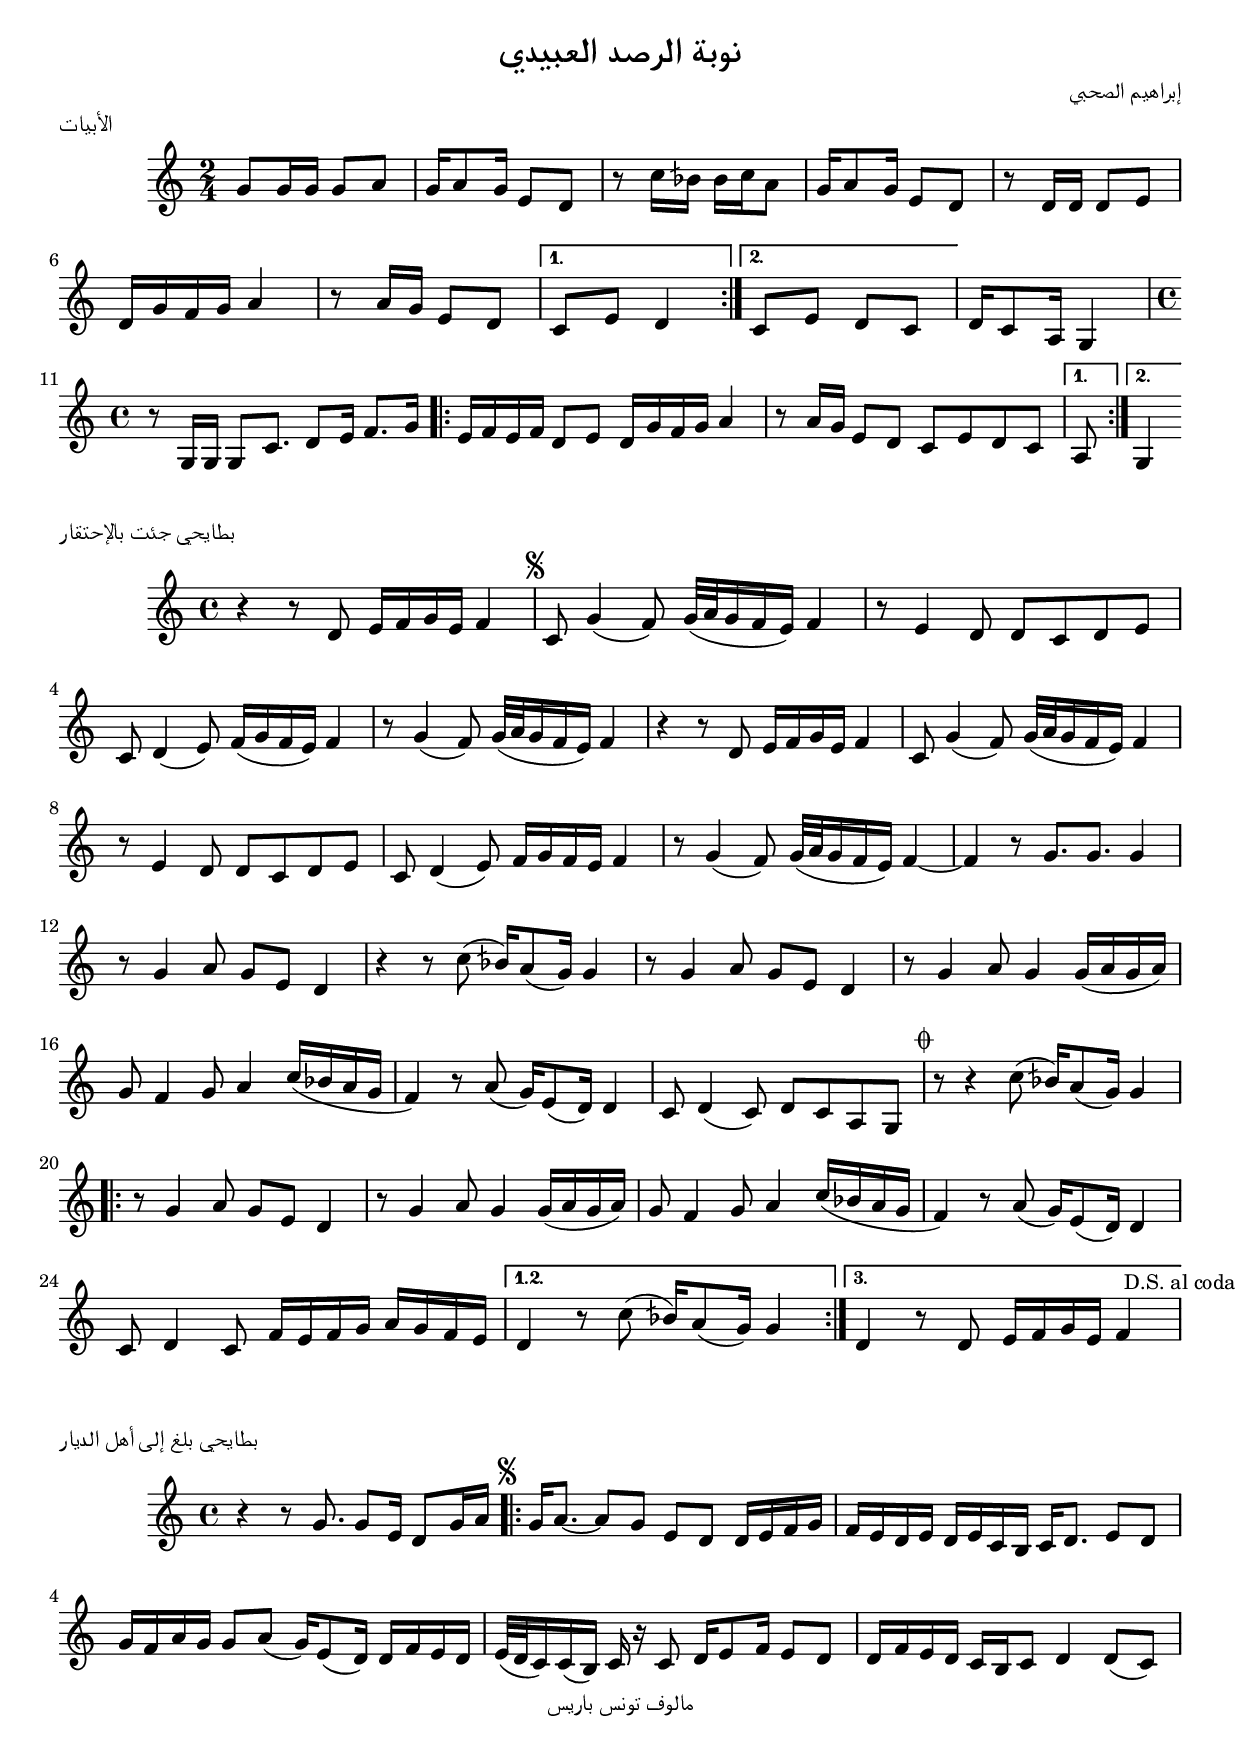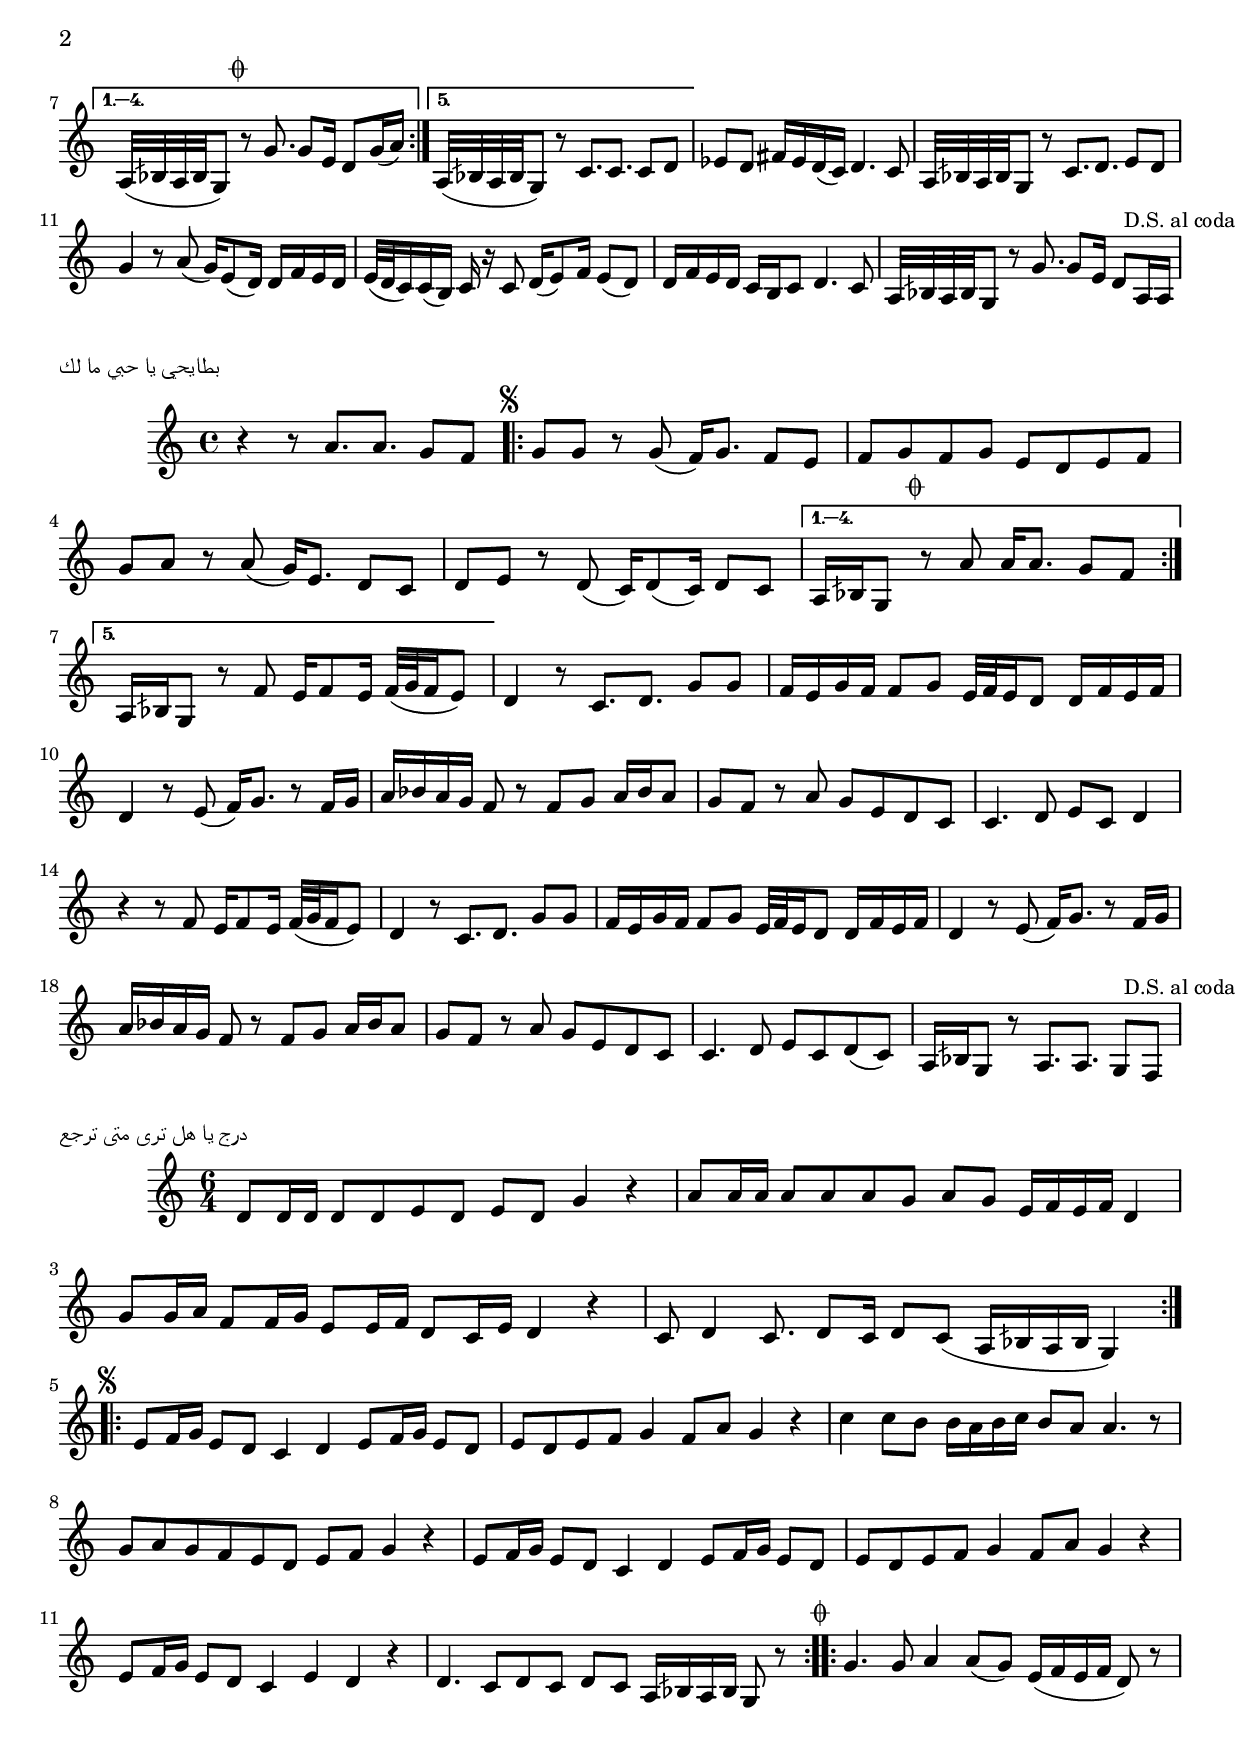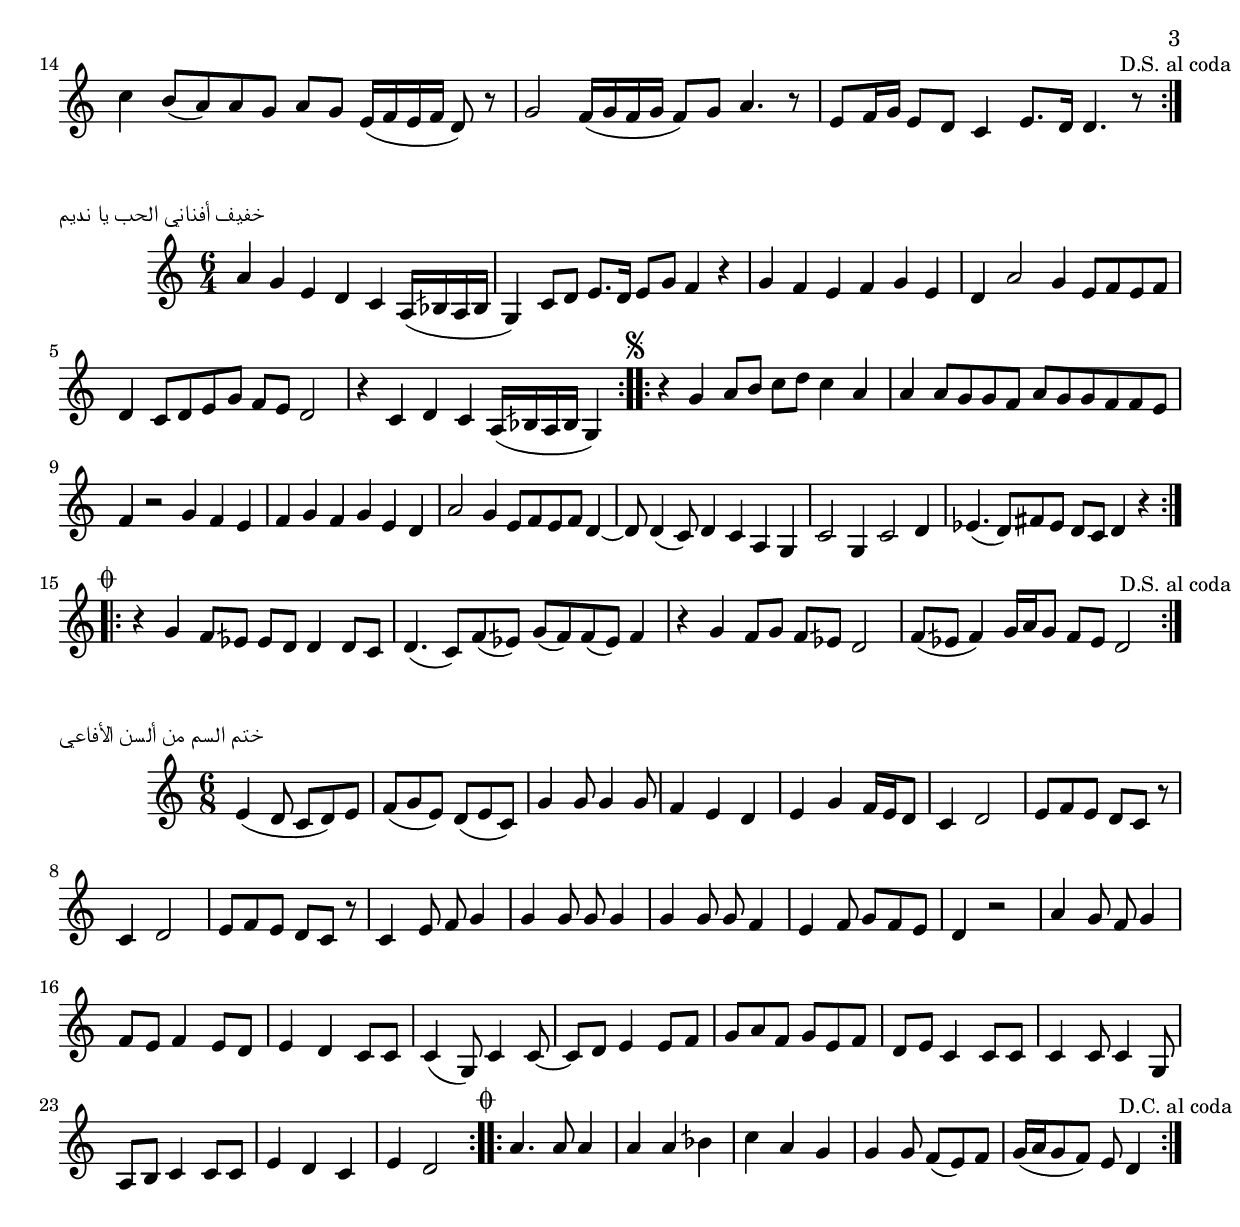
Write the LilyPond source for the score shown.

\language "italiano"
\include "arabic.ly"
\header {
  title = "نوبة الرصد العبيدي"
  composer = "إبراهيم الصحبي"
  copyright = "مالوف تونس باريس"
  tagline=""
}
Coda = {
  \once \override Score.RehearsalMark #'break-visibility = #'#(#f #t #t)
  \mark \markup { \small \musicglyph #"scripts.coda" }
}
DCcoda = {
  \once \override Score.RehearsalMark #'break-visibility = #'#(#t #t #f)
  \mark \markup { \small "D.C. al coda" }
}
DScoda = {
  \once \override Score.RehearsalMark #'break-visibility = #'#(#t #t #f)
  \mark \markup { \small "D.S. al coda" }
}
Segno = {
  \once \override Score.RehearsalMark #'break-visibility = #'#(#f #t #t)
  \mark \markup { \small \musicglyph #"scripts.segno" }
}
draj = \relative do' {
  \time 6/4
  \repeat volta 2
  {
    re8 re16 re re8 re mi re mi re sol4 r |
    la8 la16 la la8 la la sol8 la sol8 mi16 fa mi fa re4 |
    sol8 sol16 la fa8 fa16 sol mi8 mi16 fa re8 do16 mi re4 r |
    do8 re4 do8. re8 do16 re8 do8 (la16 sisb la sisb sol4) |
  }
  \repeat volta 5
  {
    \Segno
    mi'8 fa16 sol mi8 re do4 re mi8 fa16 sol mi8 re |
    mi re mi fa sol4 fa8 la sol4 r |
    do do8 si si16 la si do si8 la la4. r8 |
    sol la sol fa mi re mi fa sol4 r |
    mi8 fa16 sol mi8 re do4 re4 mi8 fa16 sol16 mi8 re |
    mi re mi fa sol4 fa8 la sol4 r |
    mi8 fa16 sol mi8 re do4 mi re r |
    re4. do8 re do re do la16 sisb la sisb sol8 r |
    \Coda
  }
  \repeat volta 3
  {
    sol'4. sol8 la4 la8 (sol) mi16 (fa mi fa re8) r8 |
    do'4 si8 (la) la sol la sol mi16 (fa mi fa re8) r |
    sol2 fa16 (sol fa sol fa8) sol la4. r8 |
    mi8 fa16 sol mi8 re do4 mi8. re16 re4. r8 |
  }
  \DScoda
}
khafif = \relative do'' {
  \time 6/4
  \repeat volta 2
  {
    la4 sol mi re do la16 (sisb la sisb |
    sol4) do8 re mi8. re16 mi8 sol fa4 r |
    sol4 fa mi fa sol mi |
    re la'2 sol4 mi8 fa mi fa |
    re4 do8 re mi sol fa mi re2 |
    r4 do re do la16 (sisb la sisb sol4) |
  }
  \repeat volta 5
  {
    \Segno
    r sol' la8 si do re do4 la |
    la la8 sol sol fa la sol sol fa fa mi |
    fa4 r2 sol4 fa mi |
    fa sol fa sol mi re |
    la'2 sol4 mi8 fa mi fa re4~ |
    re8 re4 (do8) re4 do la sol |
    do2 sol4 do2 re4 |
    mib4. (re8) fad mib re do re4 r4 |
    \Coda
  }
  \repeat volta 2
  {
    r sol fa8 misb misb re re4 re8 do |
    re4. (do8) fa (misb) sol (fa) fa (misb) fa4 |
    r4 sol4 fa8 sol fa misb re2 |
    fa8 (misb fa4) sol16 la sol8 fa misb re2 |
  }
  \DScoda
}
khatem = \relative do' {
  \time 6/8
  \repeat volta 4 {
    mi4 (re8 do re) mi |
    fa (sol mi) re (mi do) |
    sol'4 sol8 sol4 sol8 |
    fa4 mi re |
    mi sol fa16 mi re8 |
    do4 re2 |
    mi8 fa mi re do r |
    do4 re2 |
    mi8 fa mi re do r |
    do4 mi8 fa sol4 |
    sol4 sol8 sol sol4 |
    sol sol8 sol fa4 |
    mi4 fa8 sol fa mi |
    re4 r2 |
    la'4 sol8 fa sol4 |
    fa8 mi fa4 mi8 re |
    mi4 re do8 do |
    do4 (sol8) do4 do8~ |
    do re mi4 mi8 fa |
    sol la fa sol mi fa |
    re mi do4 do8 do |
    do4 do8 do4 sol8 |
    la si do4 do8 do |
    mi4 re do |
    mi re2 |
    \Coda
  }
  \repeat volta 2
  {
    la'4. la8 la4 |
    la la sisb |
    do la sol |
    sol sol8 fa (mi) fa |
    sol16 (la sol8 fa) mi8 re4 |
  }
  \DCcoda
}
baligh = \relative do''
{
  \time 4/4
  r4 r8 sol8. sol8 mi16 re8 sol16 la |
  \repeat volta 5
  {
    \Segno
    sol16 la8.~ la8 sol mi re re16 mi fa sol |
    fa mi re mi re mi do si do re8. mi8 re |
    sol16 fa la sol sol8 la (sol16) mi8 (re16) re fa mi re |
    mi32 (re do16) do (si) do r do8 re16 mi8 fa16 mi8 re |
    re16 fa mi re do si do8 re4 re8 (do) |
  }
  \alternative
  {
    { la32 (sisb la sisb sol8) \Coda r sol'8. sol8 mi16 re8 sol16 (la) | }
    { la,32 (sisb la sisb sol8) r do8. do8. do8 re8 | }
  }
  mib re fad16 mib re (do) re4. do8 |
  la32 sisb la sisb sol8 r do8. re8. mi8 re |
  sol4 r8 la (sol16) mi8 (re16) re fa mi re |
  mi32 (re do16) do (si) do16 r do8 re16 (mi8) fa16 mi8 (re) |
  re16 fa mi re do si do8 re4. do8 |
  la32 sisb la sisb sol8 r sol'8. sol8 mi16 re8 la16 la |
  \DScoda
}
ya_hibi = \relative do''
{
  \time 4/4
  r4 r8 la8. la8. sol8 fa |
  \repeat volta 5
  {
    \Segno
    sol sol r sol (fa16) sol8. fa8 mi |
    fa sol fa sol mi re mi fa |
    sol la r la (sol16) mi8. re8 do |
    re mi r re (do16) re8 (do16) re8 do |
  }
  \alternative
  {
    { la16 sisb sol8 \Coda r la' la16 la8. sol8 fa }
    { la,16 sisb sol8 r fa' mi16 fa8 mi16 fa32 (sol fa16 mi8) }
  }
  re4 r8 do8. re8. sol8 sol |
  fa16 mi sol fa fa8 sol mi32 fa mi16 re8 re16 fa mi fa |
  re4 r8 mi (fa16) sol8. r8 fa16 sol |
  la16 sib la sol fa8 r fa sol la16 sib la8 |
  sol fa r la sol mi re do |
  do4. re8 mi do re4 |
  r4 r8 fa mi16 fa8 mi16 fa32 (sol fa16 mi8) |
  re4 r8 do8. re8. sol8 sol |
  fa16 mi sol fa fa8 sol mi32 fa mi16 re8 re16 fa mi fa |
  re4 r8 mi (fa16) sol8. r8 fa16 sol |
  la sib la sol fa8 r fa sol la16 sib la8 |
  sol fa r la sol mi re do |
  do4. re8 mi do re (do) |
  la16 sisb sol8 r8 la8. la8. sol8 fa |
  \DScoda
}
jitou = \relative do'
{
  \time 4/4
  r4 r8 re8 mi16 fa sol mi fa4 |
  \Segno do8 sol'4 (fa8) sol32 (la sol16 fa mi) fa4 |
  r8 mi4 re8 re do re mi |
  do re4 (mi8) fa16 (sol fa mi) fa4 |
  r8 sol4 (fa8) sol32 (la sol16 fa mi) fa4 |
  r4 r8 re mi16 fa sol mi fa4 |
  do8 sol'4 (fa8) sol32 (la sol16 fa mi) fa4 |
  r8 mi4 re8 re do re mi |
  do re4 (mi8) fa16 sol fa mi fa4 |
  r8 sol4 (fa8) sol32 (la sol16 fa mi) fa4~ |
  fa4 r8 sol8. sol8. sol4 |
  r8 sol4 la8 sol mi re4 |
  r4 r8 do' (sisb16) la8 (sol16) sol4 |
  r8 sol4 la8 sol mi re4 |
  r8 sol4 la8 sol4 sol16 (la sol la) |
  sol8 fa4 sol8 la4 do16 (sib la sol |
  fa4) r8 la (sol16) mi8 (re16) re4 |
  do8 re4 (do8) re do la sol \Coda |
  r8 r4 do'8 (sisb16) la8 (sol16) sol4 |
  \repeat volta 3
  {
    r8 sol4 la8 sol mi re4 |
    r8 sol4 la8 sol4 sol16 (la sol la) |
    sol8 fa4 sol8 la4 do16 (sib la sol |
    fa4) r8 la8 (sol16) mi8 (re16) re4 |
    do8 re4 do8 fa16 mi fa sol la sol fa mi |
  }
  \alternative
  {
    { re4 r8 do' (sisb16) la8 (sol16) sol4 |}
    { re4 r8 re8 mi16 fa sol mi fa4 | }
  }
  \DScoda
}
abyat = \relative do''
{
  \time 2/4
  \repeat volta 2
  {
    sol8 sol16 sol sol8 la |
    sol16 la8 sol16 mi8 re |
    r8 do'16 sisb sisb do la8 |
    sol16 la8 sol16 mi8 re |
    r8 re16 re re8 mi |
    re16 sol fa sol la4 |
    r8 la16 sol mi8 re |
  }
  \alternative
  {
    { do mi re4}
    { do8 mi re do}
  }
  re16 do8 la16 sol4 |
  \time 4/4
  r8 sol16 sol sol8 do8. re8 mi16 fa8. sol16 |
  \repeat volta 2
  {
    mi16 fa mi fa re8 mi re16 sol fa sol la4 |
    r8 la16 sol mi8 re do mi re do |
  }
  \alternative
  {
    la sol4 sol' do16 re8 mi16 fa8. sol16 |
    la8 sol4. r8 do16 re mi fa sol fa sol |
  }
  % TODO
}
\book
{
  \score
  {
    \new Staff \abyat
    \layout { }
    \header
    {
      piece = "الأبيات"
      % Première page vide
      % breakbefore = ##t
    }
  }
  \score
  {
    \new Staff \jitou
    \layout { }
    \header { piece = "بطايحي جئت بالإحتقار" }
  }
  \score
  {
    \new Staff \baligh
    \layout { }
    \header { piece = "بطايحي بلغ إلى أهل الديار" }
  }
  \score
  {
    \new Staff \ya_hibi
    \layout { }
    \header { piece = "بطايحي يا حبي ما لك" }
  }
  \score
  {
    \new Staff \draj
    \layout { }
    \header { piece = "درج يا هل ترى متى ترجع" }
  }
  \score
  {
    \new Staff \khafif
    \layout { }
    \header { piece = "خفيف أفناني الحب يا نديم" }
  }
  \score
  {
    \new Staff \khatem
    \layout { }
    \header { piece = "ختم السم من ألسن الأفاعي" }
  }
  \score
  {
    \new StaffGroup
    <<
      \new Staff \new DrumStaff \drummode
      {
        \time 6/4
        \repeat unfold 4 {bd4 bd sn sn sn sn8 sn}
      }
      \new Staff \with {midiInstrument = #"violin"}
      {
        \abyat
        \jitou
        \baligh
        \ya_hibi
        \draj
        \khafif
        \khatem
      }
    >>
    \midi {
    \tempo 4 = 80
    }
  }
}